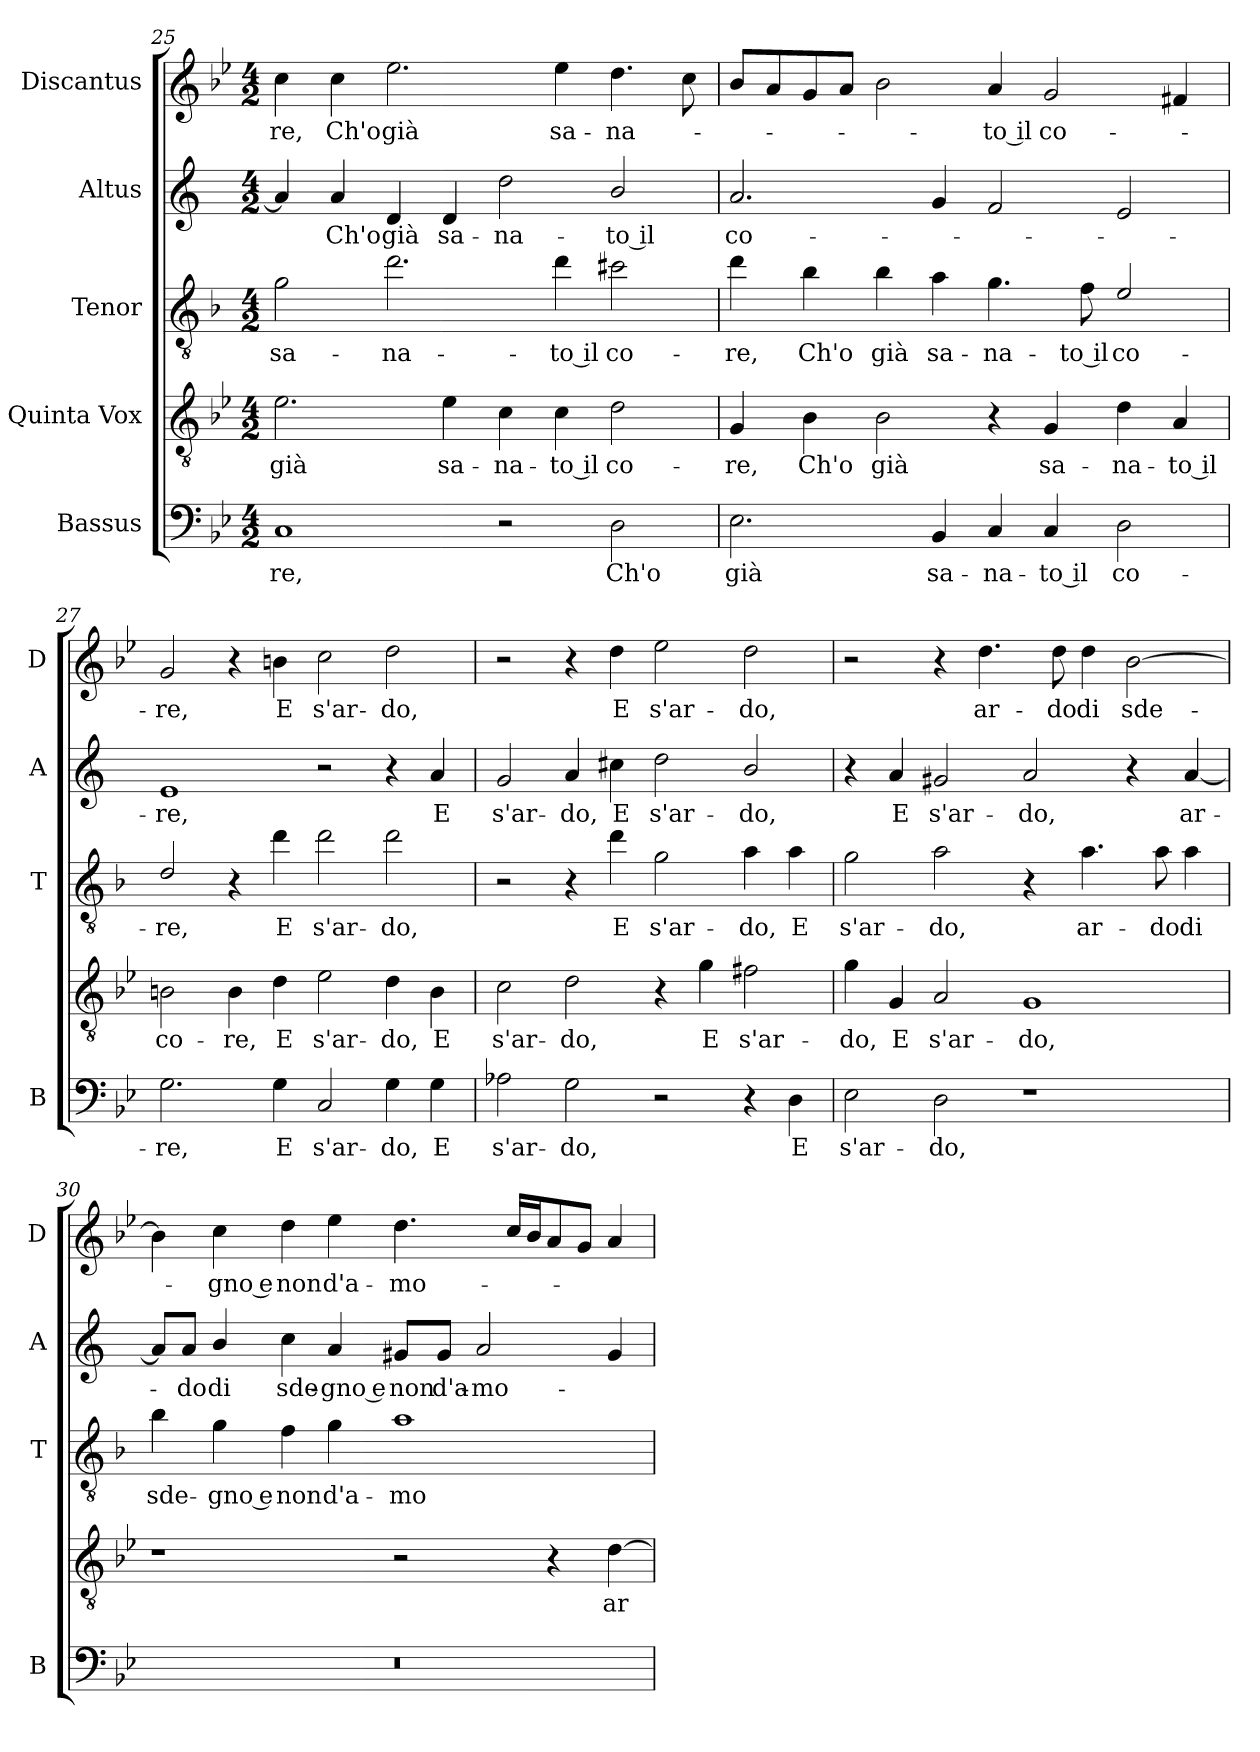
**kern	**text	**kern	**text	**kern	**text	**kern	**text	**kern	**text
*part5	*part5	*part4	*part4	*part3	*part3	*part2	*part2	*part1	*part1
*staff5	*staff5	*staff4	*staff4	*staff3	*staff3	*staff2	*staff2	*staff1	*staff1
*I"Bassus	*	*I"Quinta Vox	*	*I"Tenor	*	*I"Altus	*	*I"Discantus	*
*I'B	*	*	*	*I'T	*	*I'A	*	*I'D	*
*clefF4	*	*clefGv2	*	*clefGv2	*	*clefG2	*	*clefG2	*
*	*	*	*	*ITrd4c7	*	*ITrd1c2	*	*	*
*k[b-e-]	*	*k[b-e-]	*	*k[b-e-]	*	*k[b-e-]	*	*k[b-e-]	*
*B-:	*	*B-:	*	*B-:	*	*B-:	*	*B-:	*
*M4/2	*	*M4/2	*	*M4/2	*	*M4/2	*	*M4/2	*
=25	=25	=25	=25	=25	=25	=25	=25	=25	=25
!	!LO:LY:b	!	!LO:LY:b	!	!LO:LY:b	!	!	!	!LO:LY:b
1C	-re,	2.e-\	già	2c\	sa-	4g/]	.	4cc\	-re,
!	!	!	!	!	!	!	!LO:LY:b	!	!LO:LY:b
.	.	.	.	.	.	4g/	Ch'o	4cc\	Ch'o
!	!	!	!	!	!LO:LY:b	!	!LO:LY:b	!	!LO:LY:b
.	.	.	.	2.g\	-na-	4c/	già	2.ee-\	già
!	!	!	!LO:LY:b	!	!	!	!LO:LY:b	!	!
.	.	4e-\	sa-	.	.	4c/	sa-	.	.
!	!	!	!LO:LY:b	!	!	!	!LO:LY:b	!	!
2r	.	4c\	-na-	.	.	2cc\	-na-	.	.
!	!	!	!LO:LY:b	!	!LO:LY:b	!	!	!	!LO:LY:b
.	.	4c\	-to il	4g\	-to il	.	.	4ee-\	sa-
!	!LO:LY:b	!	!LO:LY:b	!	!LO:LY:b	!	!LO:LY:b	!	!LO:LY:b
2D\	Ch'o	2d\	co-	2f#X\	co-	2a/	-to il	4.dd\	-na-
.	.	.	.	.	.	.	.	8cc\	.
=26	=26	=26	=26	=26	=26	=26	=26	=26	=26
!	!LO:LY:b	!	!LO:LY:b	!	!LO:LY:b	!	!LO:LY:b	!	!
2.E-\	già	4G/	-re,	4g\	-re,	2.g/	co-	8b-/L	.
.	.	.	.	.	.	.	.	8a/	.
!	!	!	!LO:LY:b	!	!LO:LY:b	!	!	!	!
.	.	4B-\	Ch'o	4e-\	Ch'o	.	.	8g/	.
.	.	.	.	.	.	.	.	8a/J	.
!	!	!	!LO:LY:b	!	!LO:LY:b	!	!	!	!
.	.	2B-\	già	4e-\	già	.	.	2b-\	.
!	!LO:LY:b	!	!	!	!LO:LY:b	!	!	!	!
4BB-/	sa-	.	.	4d\	sa-	4f/	.	.	.
!	!LO:LY:b	!	!	!	!LO:LY:b	!	!	!	!LO:LY:b
4C/	-na-	4r	.	4.c\	-na-	2e-/	.	4a/	-to il
!	!LO:LY:b	!	!LO:LY:b	!	!	!	!	!	!LO:LY:b
4C/	-to il	4G/	sa-	.	.	.	.	2g/	co-
!	!	!	!	!	!LO:LY:b	!	!	!	!
.	.	.	.	8B-\	-to il	.	.	.	.
!	!LO:LY:b	!	!LO:LY:b	!	!LO:LY:b	!	!	!	!
2D\	co-	4d\	-na-	2A/	co-	2d/	.	.	.
!	!	!	!LO:LY:b	!	!	!	!	!	!
.	.	4A/	-to il	.	.	.	.	4f#X/	.
!!LO:LB:g=z
=27	=27	=27	=27	=27	=27	=27	=27	=27	=27
!	!LO:LY:b	!	!LO:LY:b	!	!LO:LY:b	!	!LO:LY:b	!	!LO:LY:b
2.G\	-re,	2Bn\	co-	2G/	-re,	1d	-re,	2g/	-re,
!	!	!	!LO:LY:b	!	!	!	!	!	!
.	.	4B\	-re,	4r	.	.	.	4r	.
!	!LO:LY:b	!	!LO:LY:b	!	!LO:LY:b	!	!	!	!LO:LY:b
4G\	E	4d\	E	4g\	E	.	.	4bn\	E
!	!LO:LY:b	!	!LO:LY:b	!	!LO:LY:b	!	!	!	!LO:LY:b
2C/	s'ar-	2e-\	s'ar-	2g\	s'ar-	2r	.	2cc\	s'ar-
!	!LO:LY:b	!	!LO:LY:b	!	!LO:LY:b	!	!	!	!LO:LY:b
4G\	-do,	4d\	-do,	2g\	-do,	4r	.	2dd\	-do,
!	!LO:LY:b	!	!LO:LY:b	!	!	!	!LO:LY:b	!	!
4G\	E	4B\	E	.	.	4g/	E	.	.
=28	=28	=28	=28	=28	=28	=28	=28	=28	=28
!	!LO:LY:b	!	!LO:LY:b	!	!	!	!LO:LY:b	!	!
2A-X\	s'ar-	2c\	s'ar-	2r	.	2f/	s'ar-	2r	.
!	!LO:LY:b	!	!LO:LY:b	!	!	!	!LO:LY:b	!	!
2G\	-do,	2d\	-do,	4r	.	4g/	-do,	4r	.
!	!	!	!	!	!LO:LY:b	!	!LO:LY:b	!	!LO:LY:b
.	.	.	.	4g\	E	4bn\	E	4dd\	E
!	!	!	!	!	!LO:LY:b	!	!LO:LY:b	!	!LO:LY:b
2r	.	4r	.	2c\	s'ar-	2cc\	s'ar-	2ee-\	s'ar-
!	!	!	!LO:LY:b	!	!	!	!	!	!
.	.	4g\	E	.	.	.	.	.	.
!	!	!	!LO:LY:b	!	!LO:LY:b	!	!LO:LY:b	!	!LO:LY:b
4r	.	2f#X\	s'ar-	4d\	-do,	2a/	-do,	2dd\	-do,
!	!LO:LY:b	!	!	!	!LO:LY:b	!	!	!	!
4D\	E	.	.	4d\	E	.	.	.	.
=29	=29	=29	=29	=29	=29	=29	=29	=29	=29
!	!LO:LY:b	!	!LO:LY:b	!	!LO:LY:b	!	!	!	!
2E-\	s'ar-	4g\	-do,	2c\	s'ar-	4r	.	2r	.
!	!	!	!LO:LY:b	!	!	!	!LO:LY:b	!	!
.	.	4G/	E	.	.	4g/	E	.	.
!	!LO:LY:b	!	!LO:LY:b	!	!LO:LY:b	!	!LO:LY:b	!	!
2D\	-do,	2A/	s'ar-	2d\	-do,	2f#X/	s'ar-	4r	.
!	!	!	!	!	!	!	!	!	!LO:LY:b
.	.	.	.	.	.	.	.	4.dd\	ar-
!	!	!	!LO:LY:b	!	!	!	!LO:LY:b	!	!
1r	.	1G	-do,	4r	.	2g/	-do,	.	.
!	!	!	!	!	!	!	!	!	!LO:LY:b
.	.	.	.	.	.	.	.	8dd\	-do
!	!	!	!	!	!LO:LY:b	!	!	!	!LO:LY:b
.	.	.	.	4.d\	ar-	.	.	4dd\	di
!	!	!	!	!	!	!	!	!	!LO:LY:b
.	.	.	.	.	.	4r	.	[2b-\	sde-
!	!	!	!	!	!LO:LY:b	!	!	!	!
.	.	.	.	8d\	-do	.	.	.	.
!	!	!	!	!	!LO:LY:b	!	!LO:LY:b	!	!
.	.	.	.	4d\	di	[4g/	ar-	.	.
!!LO:LB:g=z
=30	=30	=30	=30	=30	=30	=30	=30	=30	=30
!	!	!	!	!	!LO:LY:b	!	!	!	!
0r	.	1r	.	4e-\	sde-	8g/L]	.	4b-\]	.
!	!	!	!	!	!	!	!LO:LY:b	!	!
.	.	.	.	.	.	8g/J	-do	.	.
!	!	!	!	!	!LO:LY:b	!	!LO:LY:b	!	!LO:LY:b
.	.	.	.	4c\	-gno e	4a/	di	4cc\	-gno e
!	!	!	!	!	!LO:LY:b	!	!LO:LY:b	!	!LO:LY:b
.	.	.	.	4B-\	non	4b-\	sde-	4dd\	non
!	!	!	!	!	!LO:LY:b	!	!LO:LY:b	!	!LO:LY:b
.	.	.	.	4c\	d'a-	4g/	-gno e	4ee-\	d'a-
!	!	!	!	!	!LO:LY:b	!	!LO:LY:b	!	!LO:LY:b
.	.	2r	.	1d	-mo-	8f#X/L	non	4.dd\	-mo-
!	!	!	!	!	!	!	!LO:LY:b	!	!
.	.	.	.	.	.	8f#/J	d'a-	.	.
!	!	!	!	!	!	!	!LO:LY:b	!	!
.	.	.	.	.	.	2g/	-mo-	.	.
.	.	.	.	.	.	.	.	16cc/LL	.
.	.	.	.	.	.	.	.	16b-/J	.
.	.	4r	.	.	.	.	.	8a/	.
.	.	.	.	.	.	.	.	8g/J	.
!	!	!	!LO:LY:b	!	!	!	!	!	!
.	.	[4d\	ar-	.	.	4f#/	.	4a/	.
=	=	=	=	=	=	=	=	=	=
*-	*-	*-	*-	*-	*-	*-	*-	*-	*-
